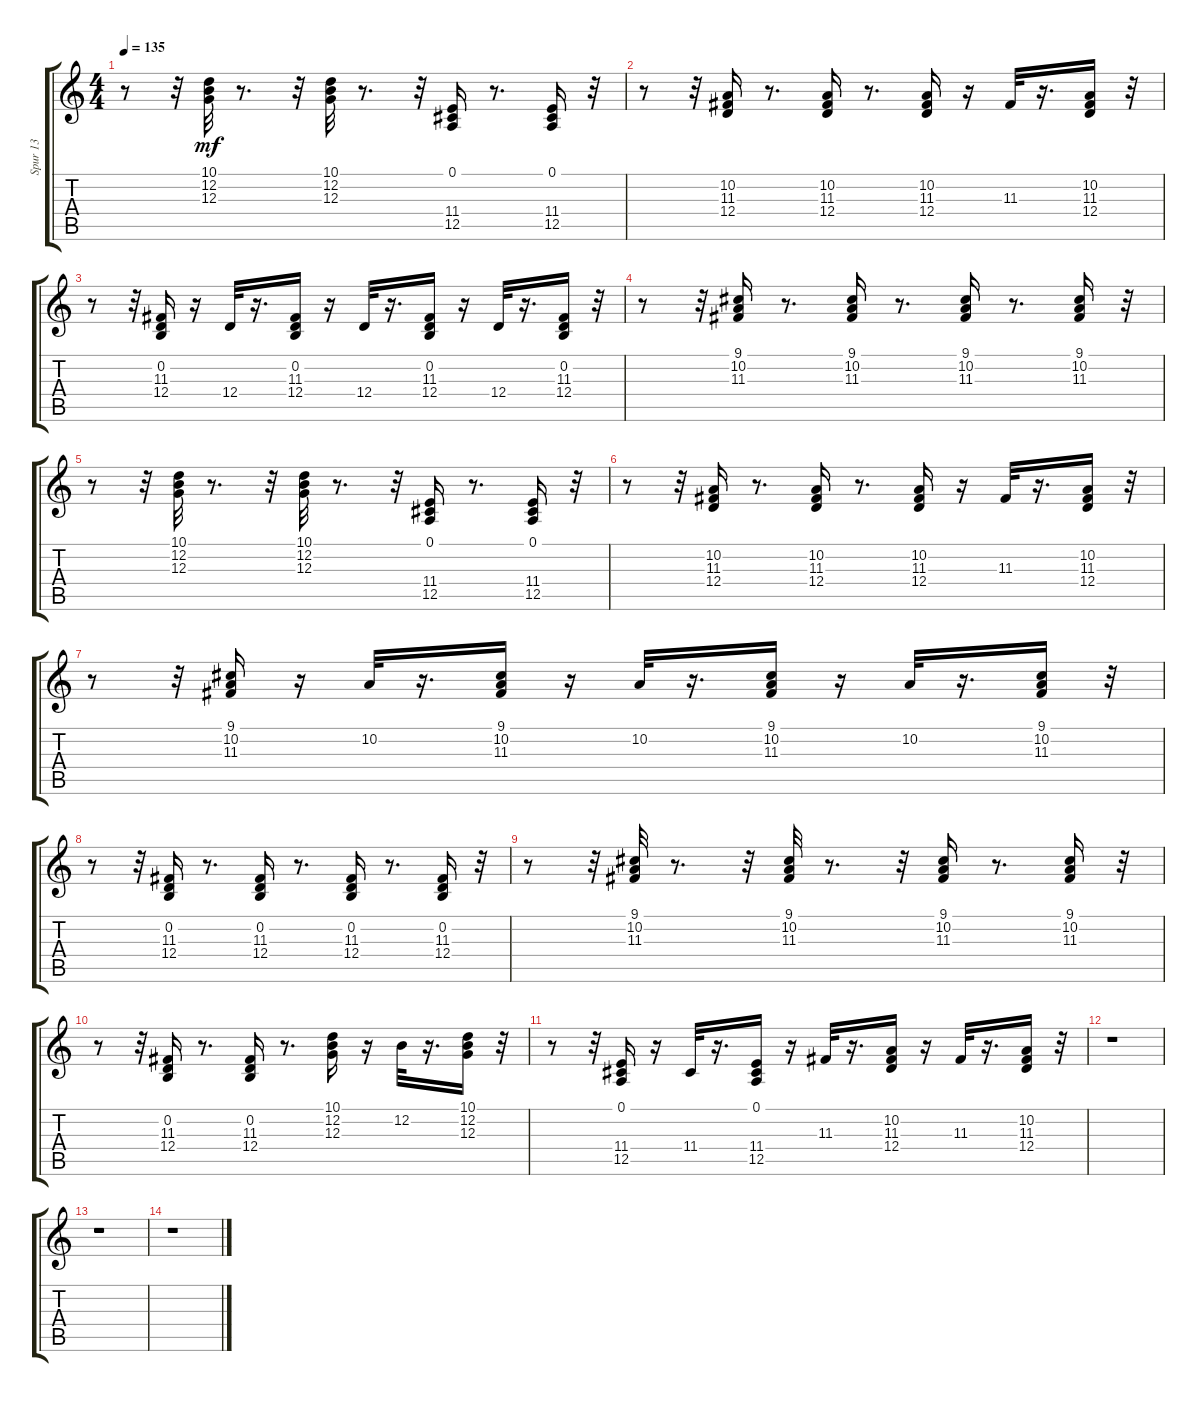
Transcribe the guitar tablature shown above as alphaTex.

\track ("Spur 13" "Spur 13") {instrument lead8bassandlead}
\staff {score tabs}
\tuning (E4 B3 G3 D3 A2 E2) {hide}
\ts (4 4)
\tempo 135
\clef g2
\ks c
r.8{dy mf} r.32 (10.1 12.2 12.3).32 r.8{d} r.32 (10.1 12.2 12.3).32 r.8{d} r.32 (0.1 11.4 12.5).16 r.8{d} (0.1 11.4 12.5).16 r.32 |
r.8 r.32 (10.2 11.3 12.4).16 r.8{d} (10.2 11.3 12.4).16 r.8{d} (10.2 11.3 12.4).16 r.16 11.3.32 r.16{d} (10.2 11.3 12.4).16 r.32 |
r.8 r.32 (0.2 11.3 12.4).16 r.16 12.4.32 r.16{d} (0.2 11.3 12.4).16 r.16 12.4.32 r.16{d} (0.2 11.3 12.4).16 r.16 12.4.32 r.16{d} (0.2 11.3 12.4).16 r.32 |
r.8 r.32 (9.1 10.2 11.3).16 r.8{d} (9.1 10.2 11.3).16 r.8{d} (9.1 10.2 11.3).16 r.8{d} (9.1 10.2 11.3).16 r.32 |
r.8 r.32 (10.1 12.2 12.3).32 r.8{d} r.32 (10.1 12.2 12.3).32 r.8{d} r.32 (0.1 11.4 12.5).16 r.8{d} (0.1 11.4 12.5).16 r.32 |
r.8 r.32 (10.2 11.3 12.4).16 r.8{d} (10.2 11.3 12.4).16 r.8{d} (10.2 11.3 12.4).16 r.16 11.3.32 r.16{d} (10.2 11.3 12.4).16 r.32 |
r.8 r.32 (9.1 10.2 11.3).16 r.16 10.2.32 r.16{d} (9.1 10.2 11.3).16 r.16 10.2.32 r.16{d} (9.1 10.2 11.3).16 r.16 10.2.32 r.16{d} (9.1 10.2 11.3).16 r.32 |
r.8 r.32 (0.2 11.3 12.4).16 r.8{d} (0.2 11.3 12.4).16 r.8{d} (0.2 11.3 12.4).16 r.8{d} (0.2 11.3 12.4).16 r.32 |
r.8 r.32 (9.1 10.2 11.3).32 r.8{d} r.32 (9.1 10.2 11.3).32 r.8{d} r.32 (9.1 10.2 11.3).16 r.8{d} (9.1 10.2 11.3).16 r.32 |
r.8 r.32 (0.2 11.3 12.4).16 r.8{d} (0.2 11.3 12.4).16 r.8{d} (10.1 12.2 12.3).16 r.16 12.2.32 r.16{d} (10.1 12.2 12.3).16 r.32 |
r.8 r.32 (0.1 11.4 12.5).16 r.16 11.4.32 r.16{d} (0.1 11.4 12.5).16 r.16 11.3.32 r.16{d} (10.2 11.3 12.4).16 r.16 11.3.32 r.16{d} (10.2 11.3 12.4).16 r.32 |
r.1 |
r.1 |
r.1
